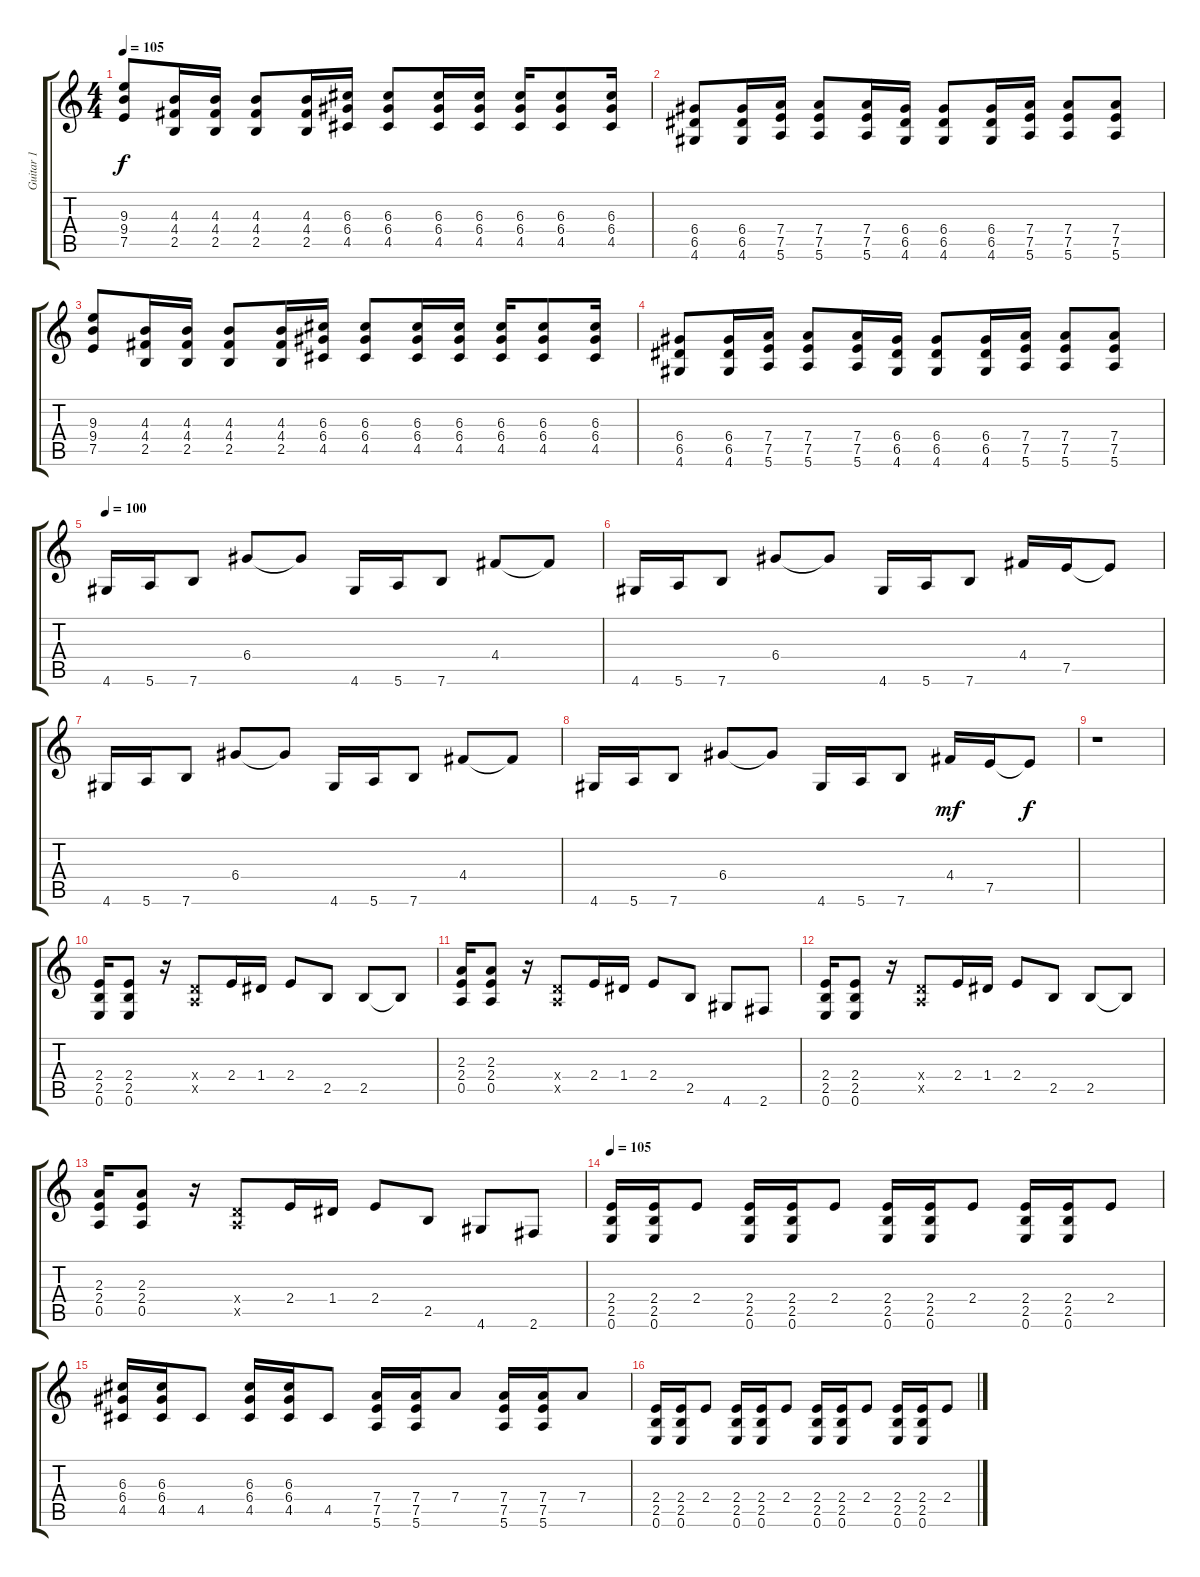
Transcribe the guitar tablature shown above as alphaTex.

\track ("Guitar 1" "Guitar 1") {instrument distortionguitar}
\staff {score tabs}
\tuning (E4 B3 G3 D3 A2 E2) {hide}
\ts (4 4)
\tempo 105
\clef g2
\ks c
(9.3 9.4 7.5).8{dy f} (4.3 4.4 2.5).16 (4.3 4.4 2.5).16 (4.3 4.4 2.5).8 (4.3 4.4 2.5).16 (6.3 6.4 4.5).16 (6.3 6.4 4.5).8 (6.3 6.4 4.5).16 (6.3 6.4 4.5).16 (6.3 6.4 4.5).16 (6.3 6.4 4.5).8 (6.3 6.4 4.5).16 |
(6.4 6.5 4.6).8 (6.4 6.5 4.6).16 (7.4 7.5 5.6).16 (7.4 7.5 5.6).8 (7.4 7.5 5.6).16 (6.4 6.5 4.6).16 (6.4 6.5 4.6).8 (6.4 6.5 4.6).16 (7.4 7.5 5.6).16 (7.4 7.5 5.6).8 (7.4 7.5 5.6).8 |
(9.3 9.4 7.5).8 (4.3 4.4 2.5).16 (4.3 4.4 2.5).16 (4.3 4.4 2.5).8 (4.3 4.4 2.5).16 (6.3 6.4 4.5).16 (6.3 6.4 4.5).8 (6.3 6.4 4.5).16 (6.3 6.4 4.5).16 (6.3 6.4 4.5).16 (6.3 6.4 4.5).8 (6.3 6.4 4.5).16 |
(6.4 6.5 4.6).8 (6.4 6.5 4.6).16 (7.4 7.5 5.6).16 (7.4 7.5 5.6).8 (7.4 7.5 5.6).16 (6.4 6.5 4.6).16 (6.4 6.5 4.6).8 (6.4 6.5 4.6).16 (7.4 7.5 5.6).16 (7.4 7.5 5.6).8 (7.4 7.5 5.6).8 |
\tempo 100
4.6.16 5.6.16 7.6.8 6.4.8 6.4{t}.8 4.6.16 5.6.16 7.6.8 4.4.8 4.4{t}.8 |
4.6.16 5.6.16 7.6.8 6.4.8 6.4{t}.8 4.6.16 5.6.16 7.6.8 4.4.16 7.5.16 7.5{t}.8 |
4.6.16 5.6.16 7.6.8 6.4.8 6.4{t}.8 4.6.16 5.6.16 7.6.8 4.4.8 4.4{t}.8 |
4.6.16 5.6.16 7.6.8 6.4.8 6.4{t}.8 4.6.16 5.6.16 7.6.8 4.4.16{dy mf} 7.5.16 7.5{t}.8{dy f} |
r.1 |
(2.4 2.5 0.6).16 (2.4 2.5 0.6).8 r.16 (0.4{x} 0.5{x}).8 2.4.16 1.4.16 2.4.8 2.5.8 2.5.8 2.5{t}.8 |
(2.3 2.4 0.5).16 (2.3 2.4 0.5).8 r.16 (0.4{x} 0.5{x}).8 2.4.16 1.4.16 2.4.8 2.5.8 4.6.8 2.6.8 |
(2.4 2.5 0.6).16 (2.4 2.5 0.6).8 r.16 (0.4{x} 0.5{x}).8 2.4.16 1.4.16 2.4.8 2.5.8 2.5.8 2.5{t}.8 |
(2.3 2.4 0.5).16 (2.3 2.4 0.5).8 r.16 (0.4{x} 0.5{x}).8 2.4.16 1.4.16 2.4.8 2.5.8 4.6.8 2.6.8 |
\tempo 105
(2.4 2.5 0.6).16 (2.4 2.5 0.6).16 2.4.8 (2.4 2.5 0.6).16 (2.4 2.5 0.6).16 2.4.8 (2.4 2.5 0.6).16 (2.4 2.5 0.6).16 2.4.8 (2.4 2.5 0.6).16 (2.4 2.5 0.6).16 2.4.8 |
(6.3 6.4 4.5).16 (6.3 6.4 4.5).16 4.5.8 (6.3 6.4 4.5).16 (6.3 6.4 4.5).16 4.5.8 (7.4 7.5 5.6).16 (7.4 7.5 5.6).16 7.4.8 (7.4 7.5 5.6).16 (7.4 7.5 5.6).16 7.4.8 |
(2.4 2.5 0.6).16 (2.4 2.5 0.6).16 2.4.8 (2.4 2.5 0.6).16 (2.4 2.5 0.6).16 2.4.8 (2.4 2.5 0.6).16 (2.4 2.5 0.6).16 2.4.8 (2.4 2.5 0.6).16 (2.4 2.5 0.6).16 2.4.8
